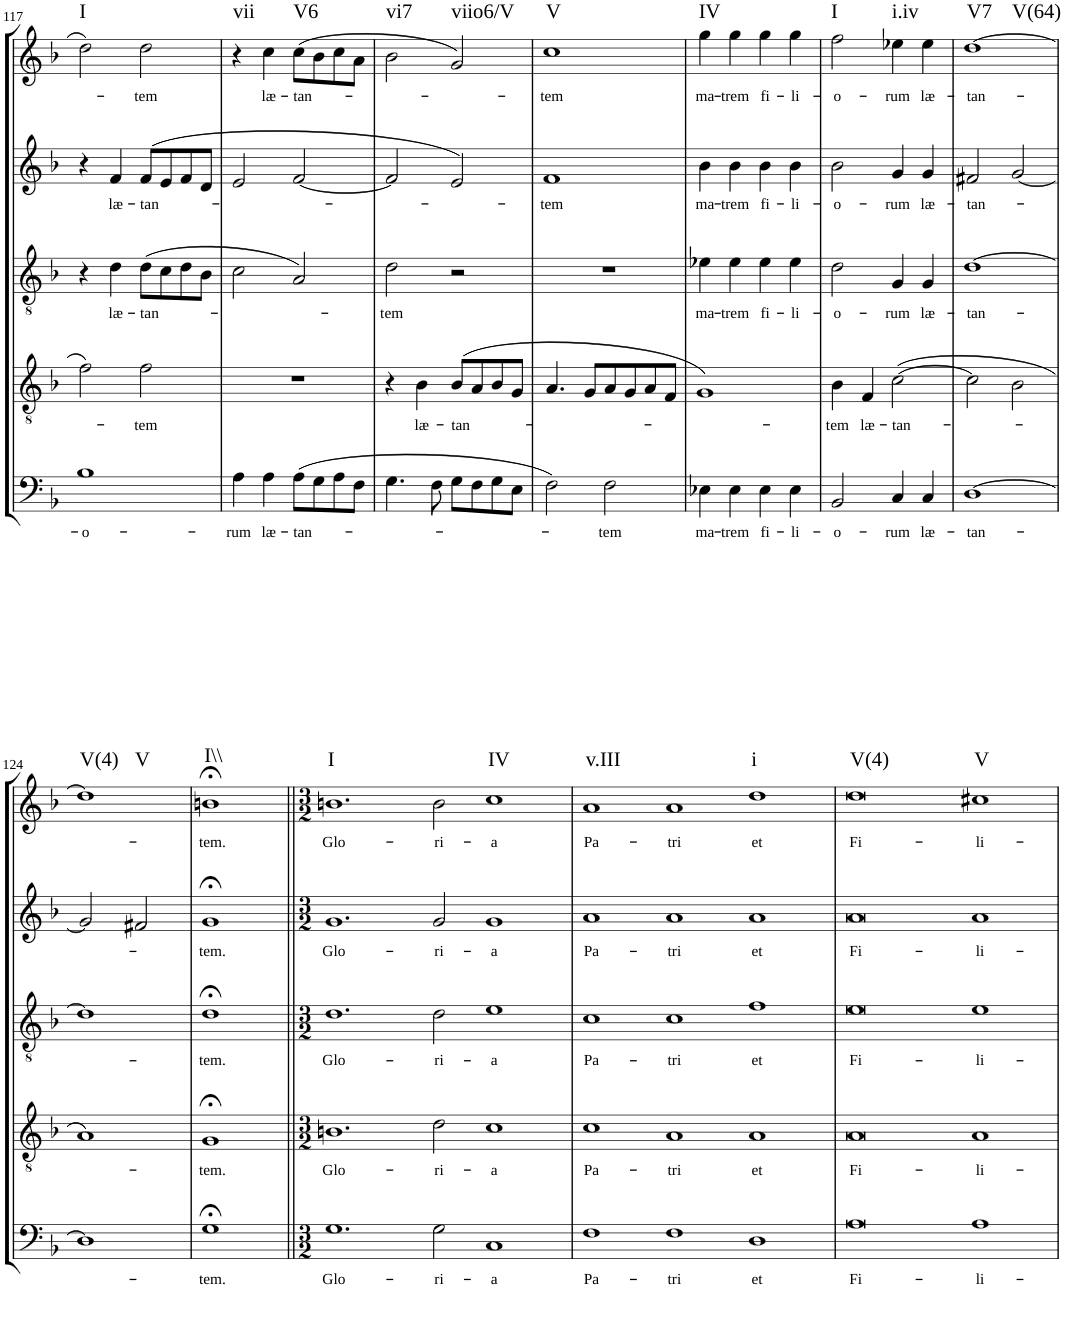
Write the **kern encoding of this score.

**kern	**text	**kern	**text	**kern	**text	**kern	**text	**kern	**text	**harte
*part5	*part5	*part4	*part4	*part3	*part3	*part2	*part2	*part1	*part1	*part1
*staff5	*staff5	*staff4	*staff4	*staff3	*staff3	*staff2	*staff2	*staff1	*staff1	*
*I"Basso	*	*I"Tenore	*	*I"Alto	*	*I"Alto	*	*I"Canto	*	*
!!LO:PB:g=z
*clefF4	*	*clefGv2	*	*clefGv2	*	*clefG2	*	*clefG2	*	*
*Trd7c12	*	*	*	*	*	*	*	*	*	*
*k[b-]	*	*k[b-]	*	*k[b-]	*	*k[b-]	*	*k[b-]	*	*
*F:	*	*F:	*	*F:	*	*F:	*	*F:	*	*
*M4/4	*	*M4/4	*	*M4/4	*	*M4/4	*	*M4/4	*	*
*met(c)	*	*met(c)	*	*met(c)	*	*met(c)	*	*met(c)	*	*
=117	=117	=117	=117	=117	=117	=117	=117	=117	=117	=117
!	!LO:LY:b	!	!	!	!	!	!	!	!	!LO:H:kt=I
1B-	-o-	2f\	.	4r	.	4r	.	2dd\	.	N
!	!	!	!	!	!LO:LY:b	!	!LO:LY:b	!	!	!
.	.	.	.	4d\	læ-	4f/	læ-	.	.	.
!	!	!	!LO:LY:b	!	!LO:LY:b	!	!LO:LY:b	!	!LO:LY:b	!
.	.	2f\	-tem	(>8d\L	-tan-	(>8f/L	-tan-	2dd\	-tem	.
.	.	.	.	8c\	.	8e/	.	.	.	.
.	.	.	.	8d\	.	8f/	.	.	.	.
.	.	.	.	8B-\J	.	8d/J	.	.	.	.
=118	=118	=118	=118	=118	=118	=118	=118	=118	=118	=118
!	!LO:LY:b	!	!	!	!	!	!	!	!	!LO:H:kt=vii
4A\	-rum	1r	.	2c\	.	2e/	.	4r	.	N
!	!LO:LY:b	!	!	!	!	!	!	!	!LO:LY:b	!
4A\	læ-	.	.	.	.	.	.	4cc\	læ-	.
!	!LO:LY:b	!	!	!	!	!	!	!	!LO:LY:b	!LO:H:kt=V6
(>8A\L	-tan-	.	.	2A/)	.	[2f/	.	(>8cc\L	-tan-	N
8G\	.	.	.	.	.	.	.	8b-\	.	.
8A\	.	.	.	.	.	.	.	8cc\	.	.
8F\J	.	.	.	.	.	.	.	8a\J	.	.
=119	=119	=119	=119	=119	=119	=119	=119	=119	=119	=119
!	!LO:LY:b	!	!	!	!LO:LY:b	!	!LO:LY:b	!	!LO:LY:b	!LO:H:kt=vi7
4.G\	-­-	4r	.	2d\	-­tem	2f/]	-­-	2b-\	-­-	N
!	!	!	!LO:LY:b	!	!	!	!	!	!	!
.	.	4B-\	læ-	.	.	.	.	.	.	.
8F\	.	.	.	.	.	.	.	.	.	.
!	!	!	!LO:LY:b	!	!	!	!	!	!	!LO:H:kt=viio6/V
8G\L	.	(>8B-/L	-tan-	2r	.	2e/)	.	2g/)	.	N
8F\	.	8A/	.	.	.	.	.	.	.	.
8G\	.	8B-/	.	.	.	.	.	.	.	.
8E\J	.	8G/J	.	.	.	.	.	.	.	.
=120	=120	=120	=120	=120	=120	=120	=120	=120	=120	=120
!	!	!	!	!	!	!	!LO:LY:b	!	!LO:LY:b	!LO:H:kt=V
2F\)	.	4.A/	.	1r	.	1f	-tem	1cc	-tem	N
.	.	8G/L	.	.	.	.	.	.	.	.
!	!LO:LY:b	!	!	!	!	!	!	!	!	!
2F\	-tem	8A/	.	.	.	.	.	.	.	.
.	.	8G/	.	.	.	.	.	.	.	.
.	.	8A/	.	.	.	.	.	.	.	.
.	.	8F/J	.	.	.	.	.	.	.	.
=121	=121	=121	=121	=121	=121	=121	=121	=121	=121	=121
!	!LO:LY:b	!	!	!	!LO:LY:b	!	!LO:LY:b	!	!LO:LY:b	!LO:H:kt=IV
4E-X\	ma-	1G)	.	4e-X\	ma-	4b-\	ma-	4gg\	ma-	N
!	!LO:LY:b	!	!	!	!LO:LY:b	!	!LO:LY:b	!	!LO:LY:b	!
4E-\	-trem	.	.	4e-\	-trem	4b-\	-trem	4gg\	-trem	.
!	!LO:LY:b	!	!	!	!LO:LY:b	!	!LO:LY:b	!	!LO:LY:b	!
4E-\	fi-	.	.	4e-\	fi-	4b-\	fi-	4gg\	fi-	.
!	!LO:LY:b	!	!	!	!LO:LY:b	!	!LO:LY:b	!	!LO:LY:b	!
4E-\	-li-	.	.	4e-\	-li-	4b-\	-li-	4gg\	-li-	.
=122	=122	=122	=122	=122	=122	=122	=122	=122	=122	=122
!	!LO:LY:b	!	!LO:LY:b	!	!LO:LY:b	!	!LO:LY:b	!	!LO:LY:b	!LO:H:kt=I
2BB-/	-o-	4B-\	-tem	2d\	-o-	2b-\	-o-	2ff\	-o-	N
!	!	!	!LO:LY:b	!	!	!	!	!	!	!
.	.	4F/	læ-	.	.	.	.	.	.	.
!	!LO:LY:b	!	!LO:LY:b	!	!LO:LY:b	!	!LO:LY:b	!	!LO:LY:b	!LO:H:kt=i.iv
4C/	-rum	(>[2c\	-tan-	4G/	-rum	4g/	-rum	4ee-X\	-rum	N
!	!LO:LY:b	!	!	!	!LO:LY:b	!	!LO:LY:b	!	!LO:LY:b	!
4C/	læ-	.	.	4G/	læ-	4g/	læ-	4ee-\	læ-	.
=123	=123	=123	=123	=123	=123	=123	=123	=123	=123	=123
!	!LO:LY:b	!	!	!	!LO:LY:b	!	!LO:LY:b	!	!LO:LY:b	!LO:H:n=1:kt=V7
!	!	!	!	!	!	!	!	!	!	!LO:H:n=2:kt=V(64)
[1D	-tan-	2c\]	.	[1d	-tan-	2f#X/	-tan-	[1dd	-tan-	N N
.	.	2B-\	.	.	.	[2g/	.	.	.	.
!!LO:LB:g=z
=124	=124	=124	=124	=124	=124	=124	=124	=124	=124	=124
!	!	!	!	!	!	!	!	!	!	!LO:H:n=1:kt=V(4)
!	!	!	!	!	!	!	!	!	!	!LO:H:n=2:kt=V
1D]	.	1A)	.	1d]	.	2g/]	.	1dd]	.	N N
.	.	.	.	.	.	2f#X/	.	.	.	.
=125	=125	=125	=125	=125	=125	=125	=125	=125	=125	=125
!	!LO:LY:b	!	!LO:LY:b	!	!LO:LY:b	!	!LO:LY:b	!	!LO:LY:b	!LO:H:kt=I\\
1G;<	-tem.	1G;<	-tem.	1d;<	-tem.	1g;<	-tem.	1bn;<	-tem.	N
=126||	=126||	=126||	=126||	=126||	=126||	=126||	=126||	=126||	=126||	=126||
*M3/2	*	*M3/2	*	*M3/2	*	*M3/2	*	*M3/2	*	*
!	!LO:LY:b	!	!LO:LY:b	!	!LO:LY:b	!	!LO:LY:b	!	!LO:LY:b	!LO:H:kt=I
1.G	Glo-	1.Bn	Glo-	1.d	Glo-	1.g	Glo-	1.bn	Glo-	N
!	!LO:LY:b	!	!LO:LY:b	!	!LO:LY:b	!	!LO:LY:b	!	!LO:LY:b	!
2G\	-ri-	2d\	-ri-	2d\	-ri-	2g/	-ri-	2b\	-ri-	.
!	!LO:LY:b	!	!LO:LY:b	!	!LO:LY:b	!	!LO:LY:b	!	!LO:LY:b	!LO:H:kt=IV
1C	-a	1c	-a	1e	-a	1g	-a	1cc	-a	N
=127	=127	=127	=127	=127	=127	=127	=127	=127	=127	=127
!	!LO:LY:b	!	!LO:LY:b	!	!LO:LY:b	!	!LO:LY:b	!	!LO:LY:b	!LO:H:kt=v.III
1F	Pa-	1c	Pa-	1c	Pa-	1a	Pa-	1a	Pa-	N
!	!LO:LY:b	!	!LO:LY:b	!	!LO:LY:b	!	!LO:LY:b	!	!LO:LY:b	!
[2F	-tri	[2A	-tri	[2c	-tri	[2a	-tri	[2a	-tri	.
2ryy	.	2ryy	.	2ryy	.	2ryy	.	2ryy	.	.
!	!LO:LY:b	!	!LO:LY:b	!	!LO:LY:b	!	!LO:LY:b	!	!LO:LY:b	!LO:H:kt=i
1D	et	1A	et	1f	et	1a	et	1dd	et	N
=128	=128	=128	=128	=128	=128	=128	=128	=128	=128	=128
!	!LO:LY:b	!	!LO:LY:b	!	!LO:LY:b	!	!LO:LY:b	!	!LO:LY:b	!LO:H:kt=V(4)
[1.A	Fi-	[1.A	Fi-	[1.e	Fi-	[1.a	Fi-	[1.dd	Fi-	N
2F]	.	2A]	.	2c]	.	2a]	.	2a]	.	.
!	!LO:LY:b	!	!LO:LY:b	!	!LO:LY:b	!	!LO:LY:b	!	!LO:LY:b	!LO:H:kt=V
1A	-li-	1A	-li-	1e	-li-	1a	-li-	1cc#X	-li-	N
=129	=129	=129	=129	=129	=129	=129	=129	=129	=129	=129
2A]	.	2A]	.	2e]	.	2a]	.	2dd]	.	.
=	=	=	=	=	=	=	=	=	=	=
*-	*-	*-	*-	*-	*-	*-	*-	*-	*-	*-
